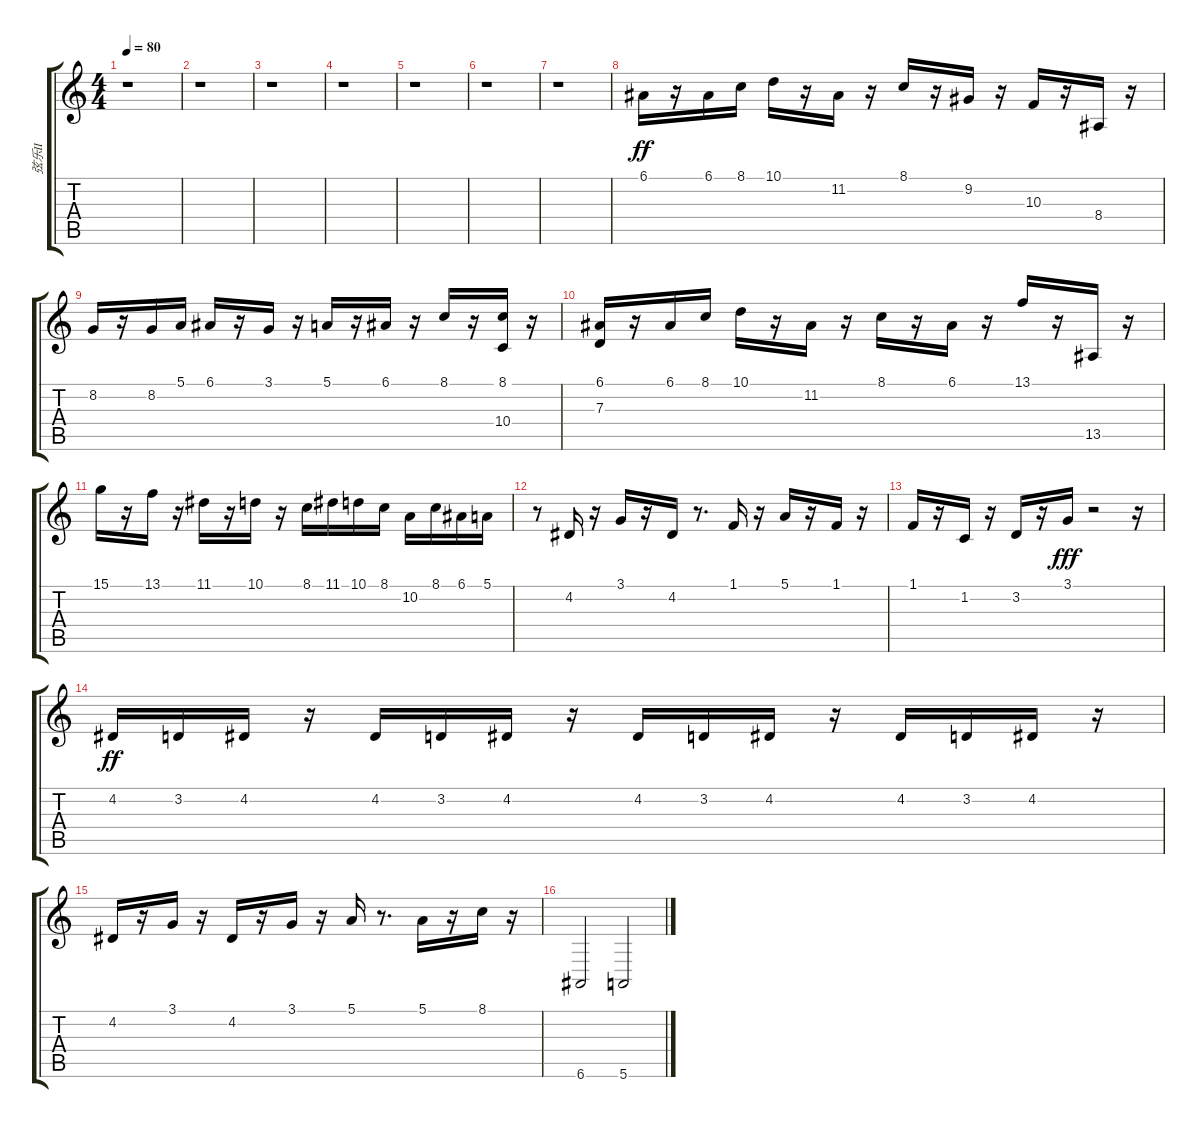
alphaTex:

\track ("弦乐II" "弦乐II") {instrument stringensemble1}
\staff {score tabs}
\tuning (E4 B3 G3 D3 A2 E2) {hide}
\ts (4 4)
\tempo 80
\clef g2
\ks c
r.1{dy ff} |
r.1 |
r.1 |
r.1 |
r.1 |
r.1 |
r.1 |
6.1.16 r.16 6.1.16 8.1.16 10.1.16 r.16 11.2.16 r.16 8.1.16 r.16 9.2.16 r.16 10.3.16 r.16 8.4.16 r.16 |
8.2.16 r.16 8.2.16 5.1.16 6.1.16 r.16 3.1.16 r.16 5.1.16 r.16 6.1.16 r.16 8.1.16 r.16 (8.1 10.4).16 r.16 |
(6.1 7.3).16 r.16 6.1.16 8.1.16 10.1.16 r.16 11.2.16 r.16 8.1.16 r.16 6.1.16 r.16 13.1.16 r.16 13.5.16 r.16 |
15.1.16 r.16 13.1.16 r.16 11.1.16 r.16 10.1.16 r.16 8.1.16 11.1.16 10.1.16 8.1.16 10.2.16 8.1.16 6.1.16 5.1.16 |
r.8 4.2.16 r.16 3.1.16 r.16 4.2.16 r.8{d} 1.1.16 r.16 5.1.16 r.16 1.1.16 r.16 |
1.1.16 r.16 1.2.16 r.16 3.2.16 r.16 3.1.16{dy fff} r.2 r.16 |
4.2.16{dy ff} 3.2.16 4.2.16 r.16 4.2.16 3.2.16 4.2.16 r.16 4.2.16 3.2.16 4.2.16 r.16 4.2.16 3.2.16 4.2.16 r.16 |
4.2.16 r.16 3.1.16 r.16 4.2.16 r.16 3.1.16 r.16 5.1.16 r.8{d} 5.1.16 r.16 8.1.16 r.16 |
6.6.2{instrument stringensemble2} 5.6.2
